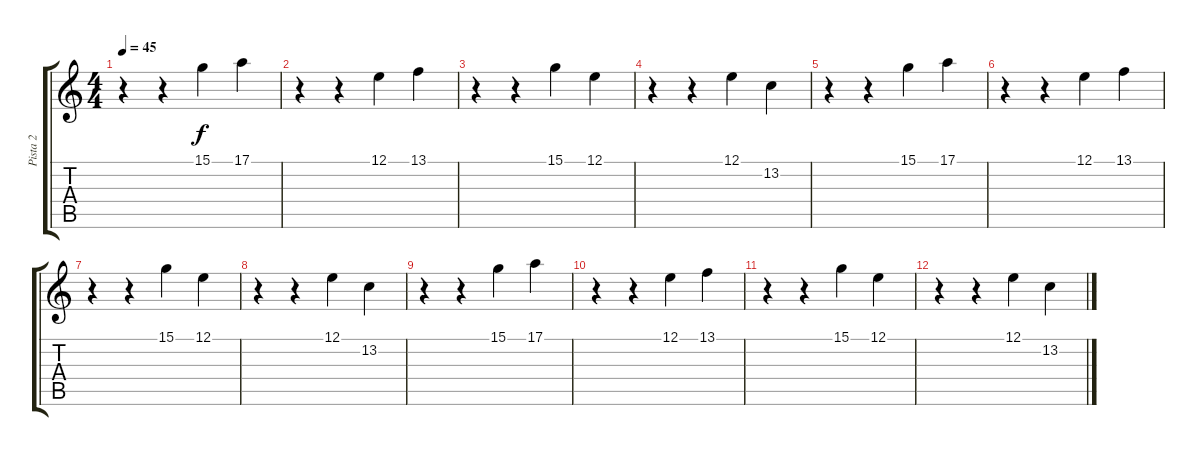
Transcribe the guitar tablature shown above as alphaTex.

\track ("Pista 2" "Pista 2") {instrument acousticgrandpiano}
\staff {score tabs}
\tuning (E4 B3 G3 D3 A2 E2) {hide}
\ts (4 4)
\tempo 45
\clef g2
\ks c
r.4{dy f} r.4 15.1.4 17.1.4 |
r.4 r.4 12.1.4 13.1.4 |
r.4 r.4 15.1.4 12.1.4 |
r.4 r.4 12.1.4 13.2.4 |
r.4 r.4 15.1.4 17.1.4 |
r.4 r.4 12.1.4 13.1.4 |
r.4 r.4 15.1.4 12.1.4 |
r.4 r.4 12.1.4 13.2.4 |
r.4 r.4 15.1.4 17.1.4 |
r.4 r.4 12.1.4 13.1.4 |
r.4 r.4 15.1.4 12.1.4 |
r.4 r.4 12.1.4 13.2.4
